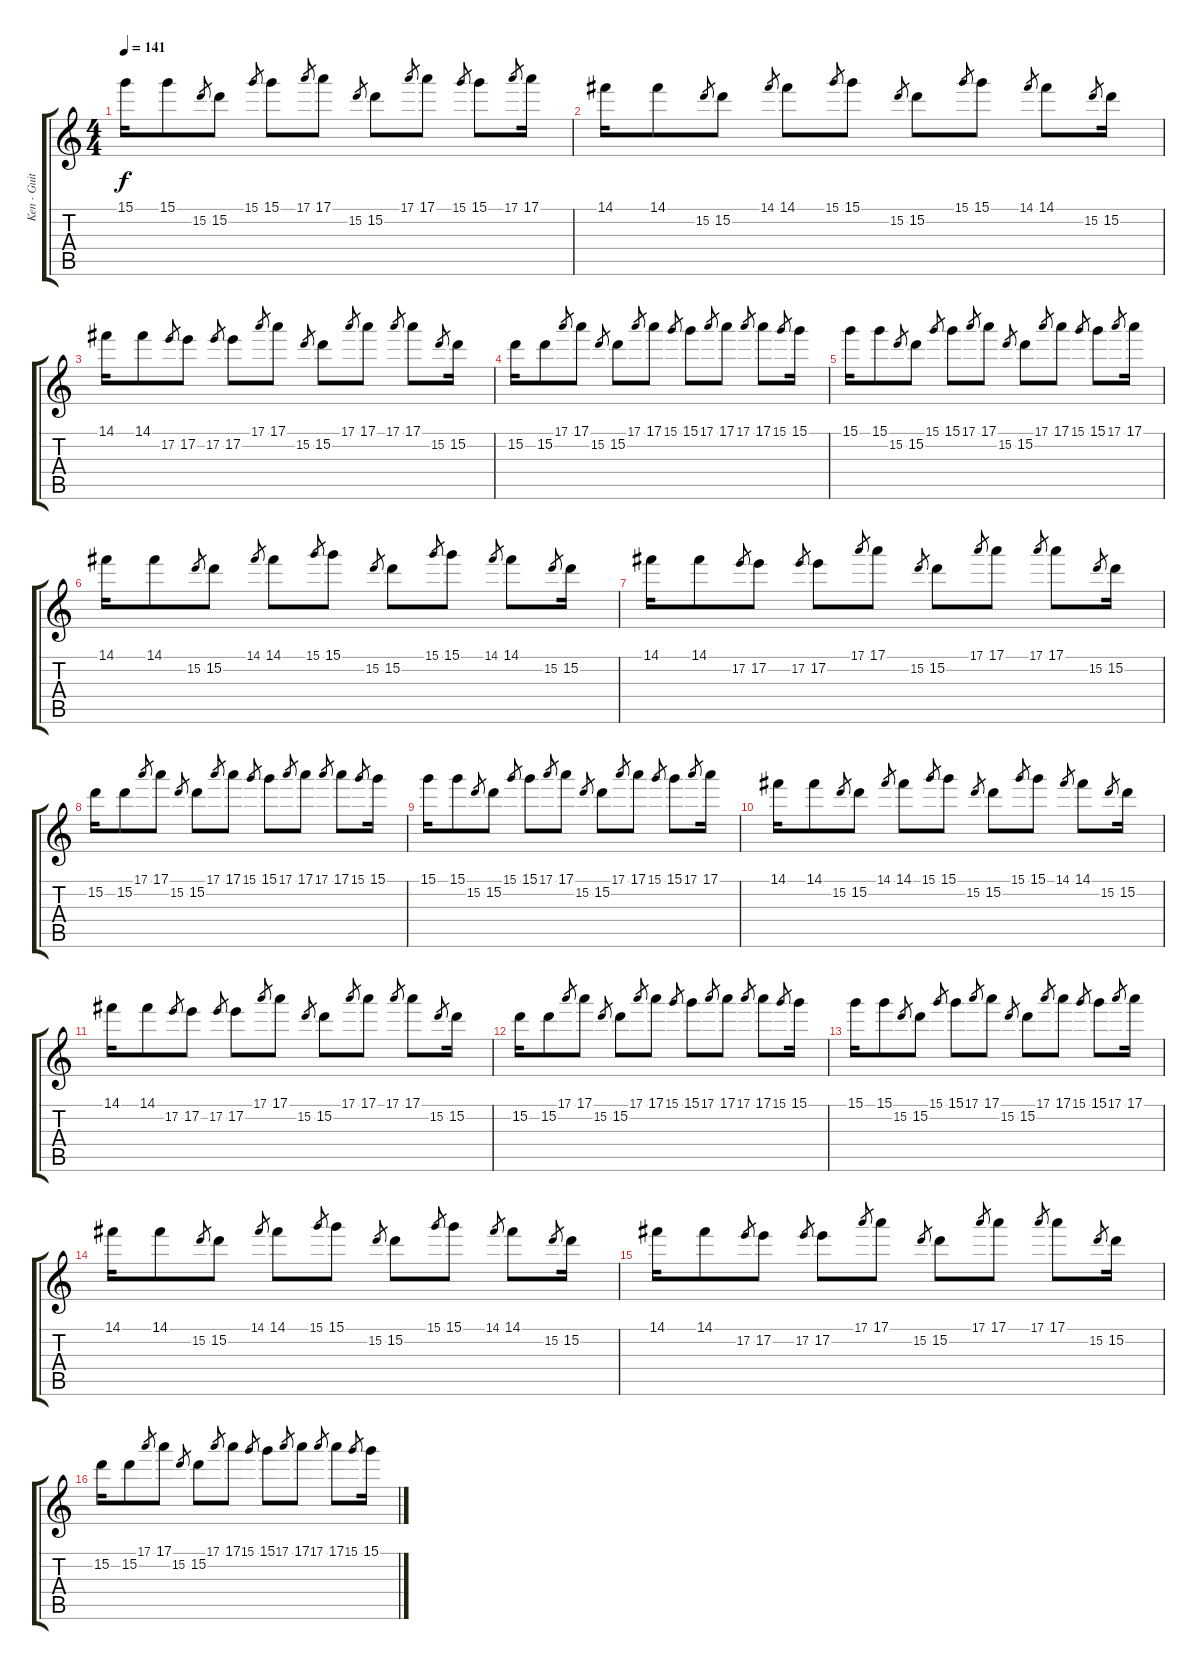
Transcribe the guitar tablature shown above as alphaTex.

\track ("Ken - Guitar1" "Ken - Guit") {instrument distortionguitar}
\staff {score tabs}
\tuning (E4 B3 G3 D3 A2 E2) {hide}
\ts (4 4)
\tempo 141
\clef g2
\ks c
15.1.16{dy f} 15.1.8 15.2.8{gr} 15.2.8 15.1.8{gr} 15.1.8 17.1.8{gr} 17.1.8 15.2.8{gr} 15.2.8 17.1.8{gr} 17.1.8 15.1.8{gr} 15.1.8 17.1.8{gr} 17.1.16 |
14.1.16 14.1.8 15.2.8{gr} 15.2.8 14.1.8{gr} 14.1.8 15.1.8{gr} 15.1.8 15.2.8{gr} 15.2.8 15.1.8{gr} 15.1.8 14.1.8{gr} 14.1.8 15.2.8{gr} 15.2.16 |
14.1.16 14.1.8 17.2.8{gr} 17.2.8 17.2.8{gr} 17.2.8 17.1.8{gr} 17.1.8 15.2.8{gr} 15.2.8 17.1.8{gr} 17.1.8 17.1.8{gr} 17.1.8 15.2.8{gr} 15.2.16 |
15.2.16 15.2.8 17.1.8{gr} 17.1.8 15.2.8{gr} 15.2.8 17.1.8{gr} 17.1.8 15.1.8{gr} 15.1.8 17.1.8{gr} 17.1.8 17.1.8{gr} 17.1.8 15.1.8{gr} 15.1.16 |
15.1.16 15.1.8 15.2.8{gr} 15.2.8 15.1.8{gr} 15.1.8 17.1.8{gr} 17.1.8 15.2.8{gr} 15.2.8 17.1.8{gr} 17.1.8 15.1.8{gr} 15.1.8 17.1.8{gr} 17.1.16 |
14.1.16 14.1.8 15.2.8{gr} 15.2.8 14.1.8{gr} 14.1.8 15.1.8{gr} 15.1.8 15.2.8{gr} 15.2.8 15.1.8{gr} 15.1.8 14.1.8{gr} 14.1.8 15.2.8{gr} 15.2.16 |
14.1.16 14.1.8 17.2.8{gr} 17.2.8 17.2.8{gr} 17.2.8 17.1.8{gr} 17.1.8 15.2.8{gr} 15.2.8 17.1.8{gr} 17.1.8 17.1.8{gr} 17.1.8 15.2.8{gr} 15.2.16 |
15.2.16 15.2.8 17.1.8{gr} 17.1.8 15.2.8{gr} 15.2.8 17.1.8{gr} 17.1.8 15.1.8{gr} 15.1.8 17.1.8{gr} 17.1.8 17.1.8{gr} 17.1.8 15.1.8{gr} 15.1.16 |
15.1.16 15.1.8 15.2.8{gr} 15.2.8 15.1.8{gr} 15.1.8 17.1.8{gr} 17.1.8 15.2.8{gr} 15.2.8 17.1.8{gr} 17.1.8 15.1.8{gr} 15.1.8 17.1.8{gr} 17.1.16 |
14.1.16 14.1.8 15.2.8{gr} 15.2.8 14.1.8{gr} 14.1.8 15.1.8{gr} 15.1.8 15.2.8{gr} 15.2.8 15.1.8{gr} 15.1.8 14.1.8{gr} 14.1.8 15.2.8{gr} 15.2.16 |
14.1.16 14.1.8 17.2.8{gr} 17.2.8 17.2.8{gr} 17.2.8 17.1.8{gr} 17.1.8 15.2.8{gr} 15.2.8 17.1.8{gr} 17.1.8 17.1.8{gr} 17.1.8 15.2.8{gr} 15.2.16 |
15.2.16 15.2.8 17.1.8{gr} 17.1.8 15.2.8{gr} 15.2.8 17.1.8{gr} 17.1.8 15.1.8{gr} 15.1.8 17.1.8{gr} 17.1.8 17.1.8{gr} 17.1.8 15.1.8{gr} 15.1.16 |
15.1.16 15.1.8 15.2.8{gr} 15.2.8 15.1.8{gr} 15.1.8 17.1.8{gr} 17.1.8 15.2.8{gr} 15.2.8 17.1.8{gr} 17.1.8 15.1.8{gr} 15.1.8 17.1.8{gr} 17.1.16 |
14.1.16 14.1.8 15.2.8{gr} 15.2.8 14.1.8{gr} 14.1.8 15.1.8{gr} 15.1.8 15.2.8{gr} 15.2.8 15.1.8{gr} 15.1.8 14.1.8{gr} 14.1.8 15.2.8{gr} 15.2.16 |
14.1.16 14.1.8 17.2.8{gr} 17.2.8 17.2.8{gr} 17.2.8 17.1.8{gr} 17.1.8 15.2.8{gr} 15.2.8 17.1.8{gr} 17.1.8 17.1.8{gr} 17.1.8 15.2.8{gr} 15.2.16 |
15.2.16{volume 16} 15.2.8 17.1.8{gr} 17.1.8 15.2.8{gr} 15.2.8 17.1.8{gr} 17.1.8 15.1.8{gr} 15.1.8 17.1.8{gr} 17.1.8 17.1.8{gr} 17.1.8 15.1.8{gr} 15.1.16
